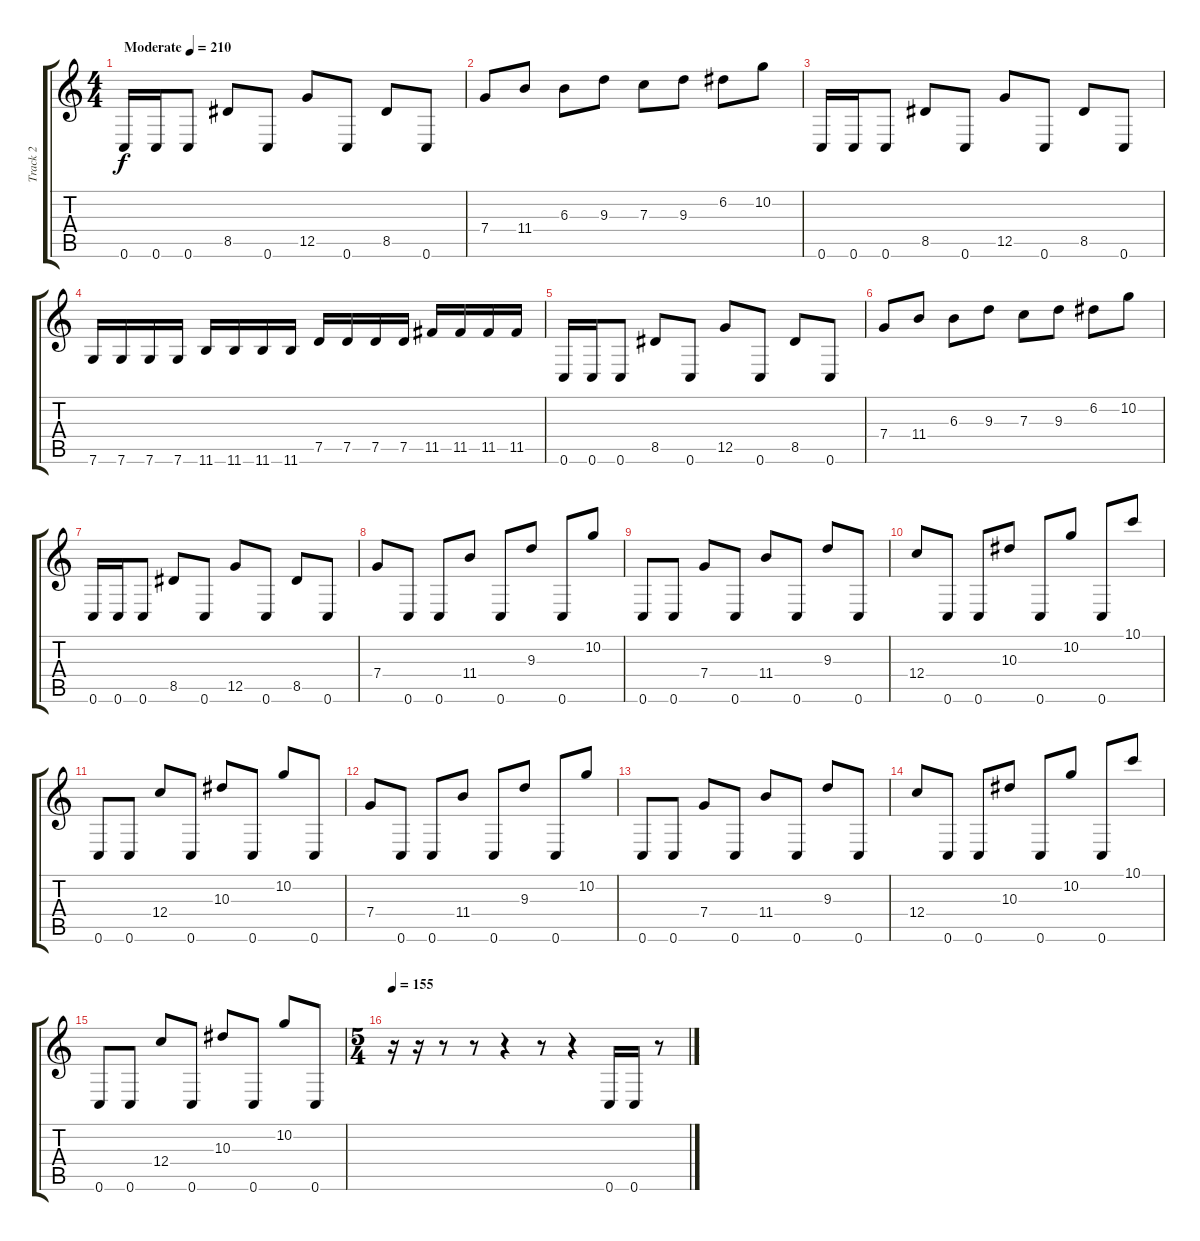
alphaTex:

\track ("Track 2" "Track 2") {instrument overdrivenguitar}
\staff {score tabs}
\tuning (D4 A3 F3 C3 G2 C2) {hide}
\ts (4 4)
\tempo (210 "Moderate")
\clef g2
\ks c
0.6.16{dy f instrument overdrivenguitar} 0.6.16 0.6.8 8.5.8 0.6.8 12.5.8 0.6.8 8.5.8 0.6.8 |
7.4.8 11.4.8 6.3.8 9.3.8 7.3.8 9.3.8 6.2.8 10.2.8 |
0.6.16 0.6.16 0.6.8 8.5.8 0.6.8 12.5.8 0.6.8 8.5.8 0.6.8 |
7.6.16 7.6.16 7.6.16 7.6.16 11.6.16 11.6.16 11.6.16 11.6.16 7.5.16 7.5.16 7.5.16 7.5.16 11.5.16 11.5.16 11.5.16 11.5.16 |
0.6.16 0.6.16 0.6.8 8.5.8 0.6.8 12.5.8 0.6.8 8.5.8 0.6.8 |
7.4.8 11.4.8 6.3.8 9.3.8 7.3.8 9.3.8 6.2.8 10.2.8 |
0.6.16 0.6.16 0.6.8 8.5.8 0.6.8 12.5.8 0.6.8 8.5.8 0.6.8 |
7.4.8 0.6.8 0.6.8 11.4.8 0.6.8 9.3.8 0.6.8 10.2.8 |
0.6.8 0.6.8 7.4.8 0.6.8 11.4.8 0.6.8 9.3.8 0.6.8 |
12.4.8 0.6.8 0.6.8 10.3.8 0.6.8 10.2.8 0.6.8 10.1.8 |
0.6.8 0.6.8 12.4.8 0.6.8 10.3.8 0.6.8 10.2.8 0.6.8 |
7.4.8 0.6.8 0.6.8 11.4.8 0.6.8 9.3.8 0.6.8 10.2.8 |
0.6.8 0.6.8 7.4.8 0.6.8 11.4.8 0.6.8 9.3.8 0.6.8 |
12.4.8 0.6.8 0.6.8 10.3.8 0.6.8 10.2.8 0.6.8 10.1.8 |
0.6.8 0.6.8 12.4.8 0.6.8 10.3.8 0.6.8 10.2.8 0.6.8 |
\ts (5 4)
\tempo 155
r.16 r.16 r.8 r.8 r.4 r.8 r.4 0.6.16 0.6.16 r.8
